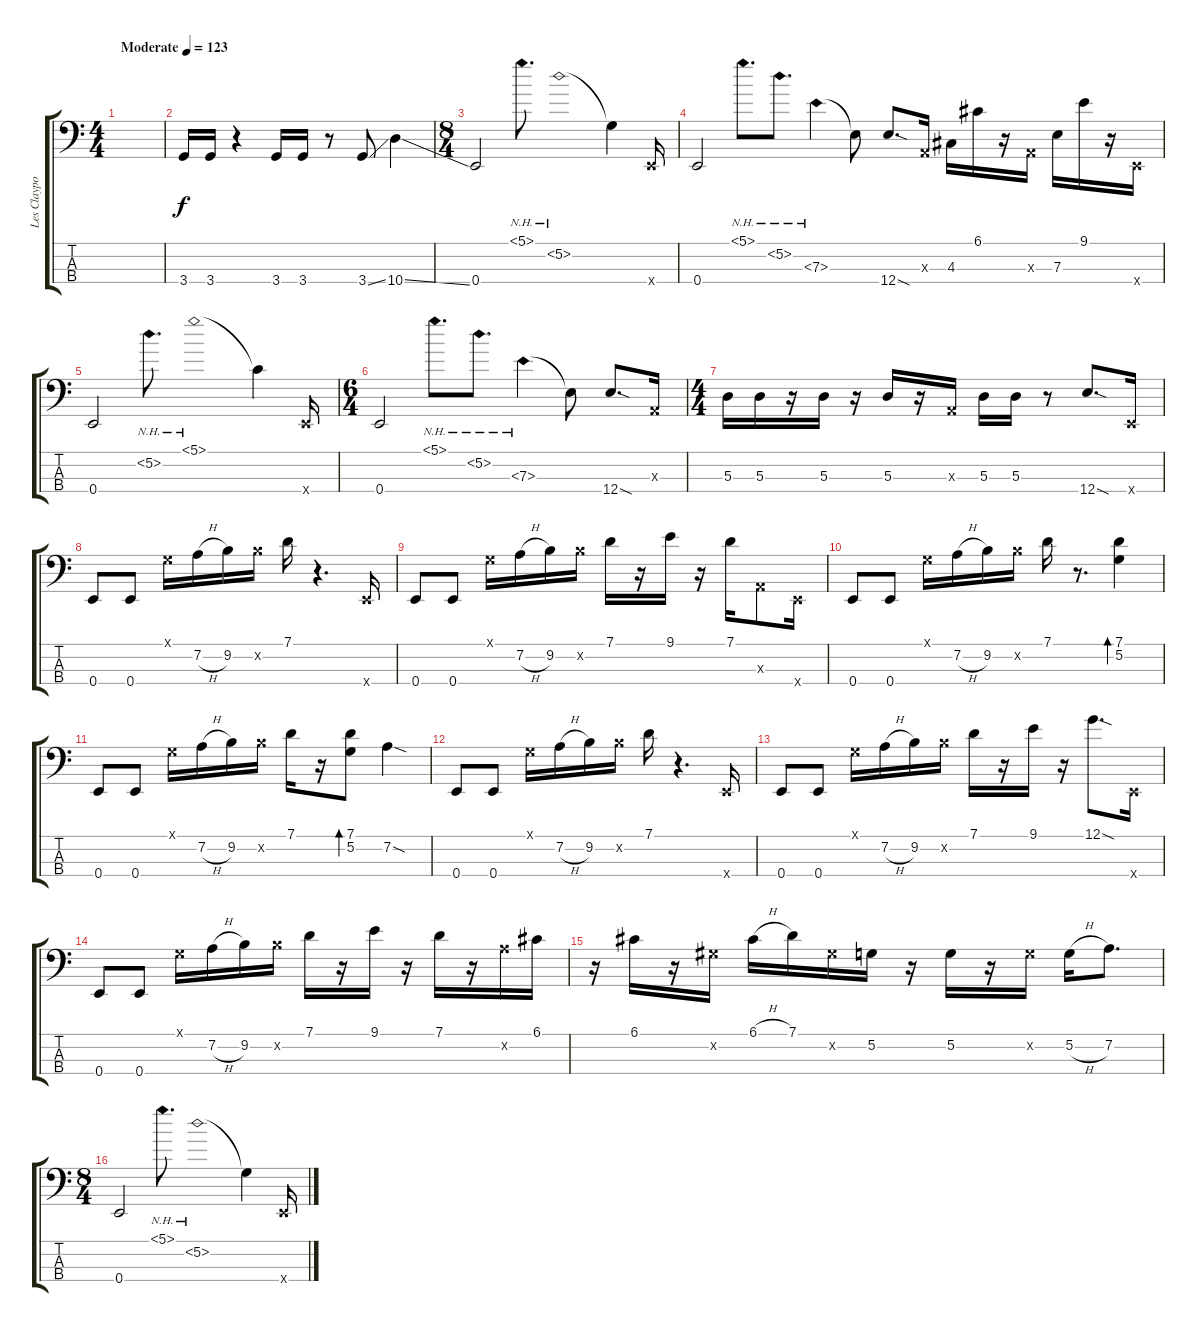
\track ("Les Claypool" "Les Claypo") {instrument slapbass1}
\staff {score tabs}
\tuning (G2 D2 A1 E1) {hide}
\ts (4 4)
\tempo (123 "Moderate")
\clef f4
\ks c
|
3.4.16 3.4.16 r.4 3.4.16 3.4.16 r.8 3.4{ss}.8 10.4{ss}.4 |
\ts (8 4)
0.4.2 5.1{nh}.8{d instrument electricbassfinger} 5.2{nh}.1 5.2{t}.4 0.4{x}.16{instrument slapbass1} |
0.4.2 5.1{nh}.8{d instrument electricbassfinger} 5.2{nh}.8{d} 7.3{nh}.4 7.3{t}.8 12.4{sod}.8{d instrument slapbass1} 0.3{x}.16 4.3.16 6.1.16 r.16 0.3{x}.16 7.3.16 9.1.16 r.16 0.4{x}.16 |
0.4.2 5.2{nh}.8{d instrument electricbassfinger} 5.1{nh}.1 5.1{t}.4 0.4{x}.16{instrument slapbass1} |
\ts (6 4)
0.4.2 5.1{nh}.8{d instrument electricbassfinger} 5.2{nh}.8{d} 7.3{nh}.4 7.3{t}.8 12.4{sod}.8{d instrument slapbass1} 0.3{x}.16 |
\ts (4 4)
5.3.16 5.3.16 r.16 5.3.16 r.16 5.3.16 r.16 0.3{x}.16 5.3.16 5.3.16 r.8 12.4{sod}.8{d} 0.4{x}.16 |
0.4.8 0.4.8 0.1{x}.16 7.2{h}.16 9.2.16 9.2{x}.16 7.1.16 r.4{d} 0.4{x}.16 |
0.4.8 0.4.8 0.1{x}.16 7.2{h}.16 9.2.16 9.2{x}.16 7.1.16 r.16 9.1.16 r.16 7.1.16 0.3{x}.8 0.4{x}.16 |
0.4.8 0.4.8 0.1{x}.16 7.2{h}.16 9.2.16 9.2{x}.16 7.1.16 r.8{d} (7.1 5.2).4{bd 30} |
0.4.8 0.4.8 0.1{x}.16 7.2{h}.16 9.2.16 9.2{x}.16 7.1.16 r.16 (7.1 5.2).8{bd 30} 7.2{sod}.4 |
0.4.8 0.4.8 0.1{x}.16 7.2{h}.16 9.2.16 9.2{x}.16 7.1.16 r.4{d} 0.4{x}.16 |
0.4.8 0.4.8 0.1{x}.16 7.2{h}.16 9.2.16 9.2{x}.16 7.1.16 r.16 9.1.16 r.16 12.1{sod}.8{d} 0.4{x}.16 |
0.4.8 0.4.8 0.1{x}.16 7.2{h}.16 9.2.16 9.2{x}.16 7.1.16 r.16 9.1.16 r.16 7.1.16 r.16 7.2{x}.16 6.1.16 |
r.16 6.1.16 r.16 6.2{x}.16 6.1{h}.16 7.1.16 6.2{x}.16 5.2.16 r.16 5.2.16 r.16 5.2{x}.16 5.2{h}.16 7.2.8{d} |
\ts (8 4)
0.4.2 5.1{nh}.8{d instrument electricbassfinger} 5.2{nh}.1 5.2{t}.4 0.4{x}.16{instrument slapbass1}
